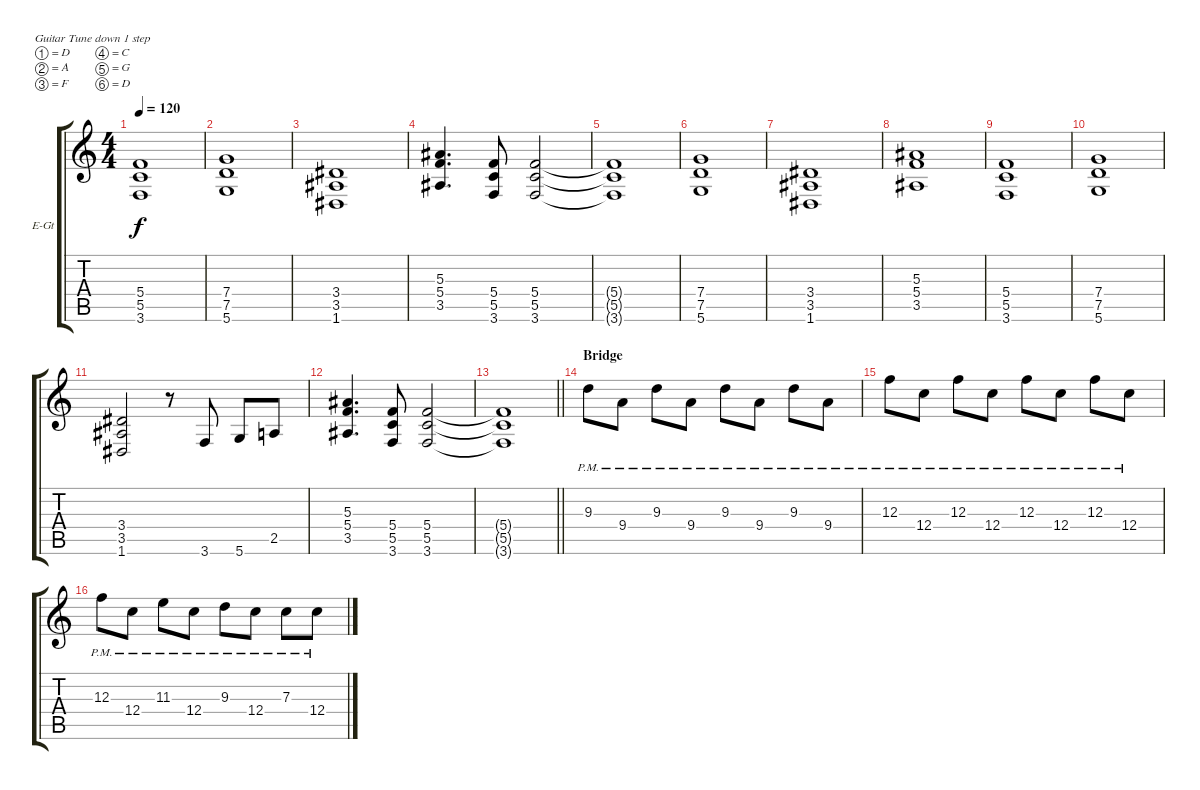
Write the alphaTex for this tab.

\bracketExtendMode groupsimilarinstruments
\firstSystemTrackNameOrientation horizontal
\otherSystemsTrackNameOrientation horizontal
\track ("S. Paeth - Rhythm Guitar" "E-Gt") {instrument overdrivenguitar}
\staff {score tabs}
\tuning (D4 A3 F3 C3 G2 D2)
\ts (4 4)
\tempo 120
\clef g2
\ks c
(5.4 5.5 3.6).1{dy f} |
(7.4 7.5 5.6).1 |
(3.4 3.5 1.6).1 |
(5.3 5.4 3.5).4{d} (5.4 5.5 3.6).8 (5.4 5.5 3.6).2 |
(5.4{t} 5.5{t} 3.6{t}).1 |
(7.4 7.5 5.6).1 |
(3.4 3.5 1.6).1 |
(5.3 5.4 3.5).1 |
(5.4 5.5 3.6).1 |
(7.4 7.5 5.6).1 |
(3.4 3.5 1.6).2 r.8 3.6.8 5.6.8 2.5.8 |
(5.3 5.4 3.5).4{d} (5.4 5.5 3.6).8 (5.4 5.5 3.6).2 |
\barLineRight lightlight
(5.4{t} 5.5{t} 3.6{t}).1 |
\section ("" "Bridge")
9.3{pm}.8 9.4{pm}.8 9.3{pm}.8 9.4{pm}.8 9.3{pm}.8 9.4{pm}.8 9.3{pm}.8 9.4{pm}.8 |
12.3{pm}.8 12.4{pm}.8 12.3{pm}.8 12.4{pm}.8 12.3{pm}.8 12.4{pm}.8 12.3{pm}.8 12.4{pm}.8 |
12.3{pm}.8 12.4{pm}.8 11.3{pm}.8 12.4{pm}.8 9.3{pm}.8 12.4{pm}.8 7.3{pm}.8 12.4{pm}.8
